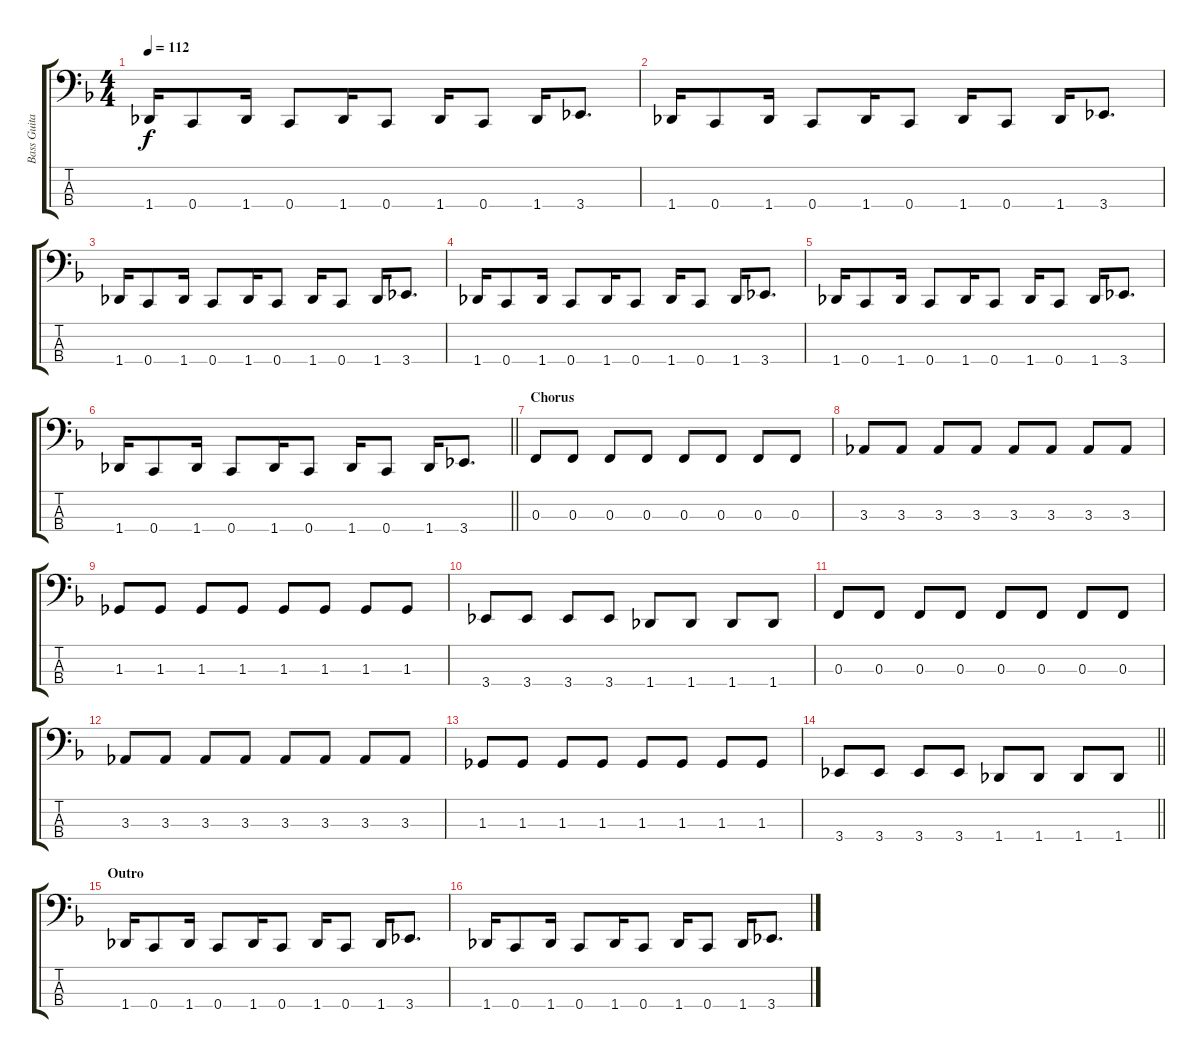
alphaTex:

\track ("Bass Guitar" "Bass Guita") {instrument electricbassfinger}
\staff {score tabs}
\tuning (Eb2 Bb1 F1 C1) {hide}
\ts (4 4)
\tempo 112
\clef f4
\ks f
1.4.16{dy f} 0.4.8 1.4.16 0.4.8 1.4.16 0.4.8 1.4.16 0.4.8 1.4.16 3.4.8{d} |
1.4.16 0.4.8 1.4.16 0.4.8 1.4.16 0.4.8 1.4.16 0.4.8 1.4.16 3.4.8{d} |
1.4.16 0.4.8 1.4.16 0.4.8 1.4.16 0.4.8 1.4.16 0.4.8 1.4.16 3.4.8{d} |
1.4.16 0.4.8 1.4.16 0.4.8 1.4.16 0.4.8 1.4.16 0.4.8 1.4.16 3.4.8{d} |
1.4.16 0.4.8 1.4.16 0.4.8 1.4.16 0.4.8 1.4.16 0.4.8 1.4.16 3.4.8{d} |
\barLineRight lightlight
1.4.16 0.4.8 1.4.16 0.4.8 1.4.16 0.4.8 1.4.16 0.4.8 1.4.16 3.4.8{d} |
\section ("" "Chorus")
0.3.8 0.3.8 0.3.8 0.3.8 0.3.8 0.3.8 0.3.8 0.3.8 |
3.3.8 3.3.8 3.3.8 3.3.8 3.3.8 3.3.8 3.3.8 3.3.8 |
1.3.8 1.3.8 1.3.8 1.3.8 1.3.8 1.3.8 1.3.8 1.3.8 |
3.4.8 3.4.8 3.4.8 3.4.8 1.4.8 1.4.8 1.4.8 1.4.8 |
0.3.8 0.3.8 0.3.8 0.3.8 0.3.8 0.3.8 0.3.8 0.3.8 |
3.3.8 3.3.8 3.3.8 3.3.8 3.3.8 3.3.8 3.3.8 3.3.8 |
1.3.8 1.3.8 1.3.8 1.3.8 1.3.8 1.3.8 1.3.8 1.3.8 |
\barLineRight lightlight
3.4.8 3.4.8 3.4.8 3.4.8 1.4.8 1.4.8 1.4.8 1.4.8 |
\section ("" "Outro")
1.4.16 0.4.8 1.4.16 0.4.8 1.4.16 0.4.8 1.4.16 0.4.8 1.4.16 3.4.8{d} |
1.4.16 0.4.8 1.4.16 0.4.8 1.4.16 0.4.8 1.4.16 0.4.8 1.4.16 3.4.8{d}
